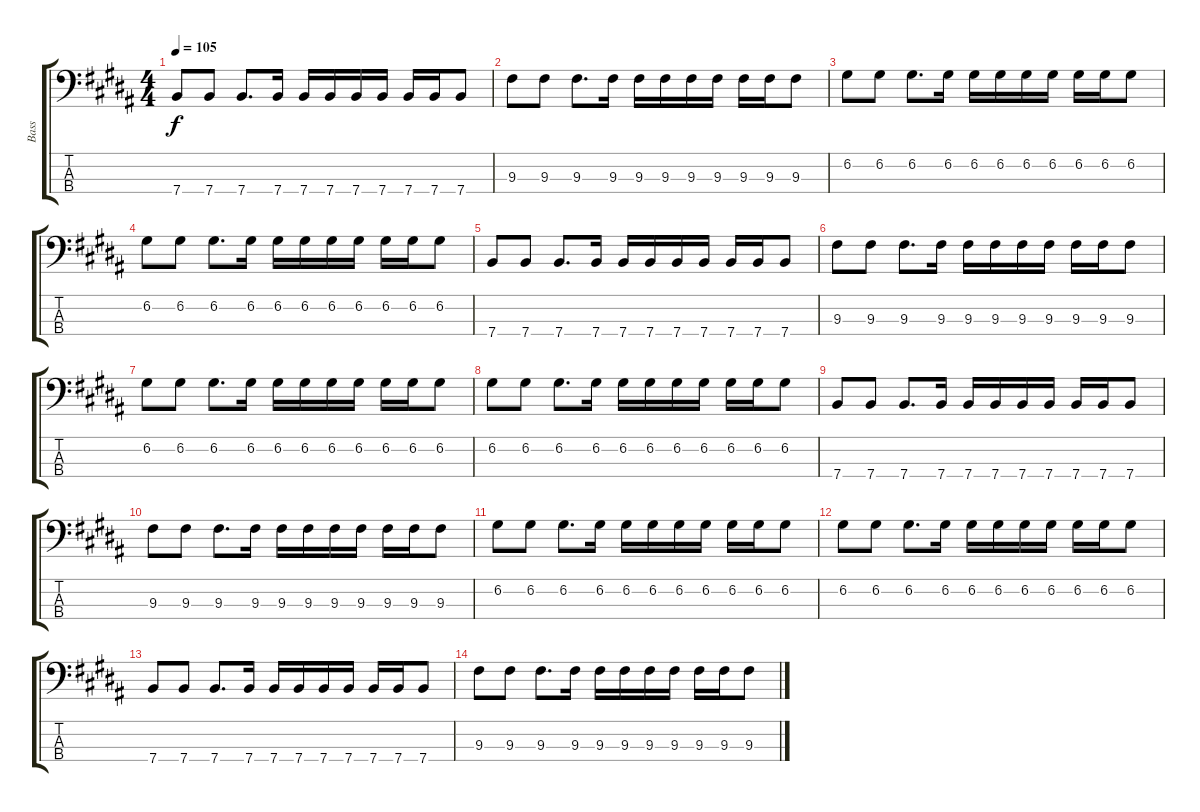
\track ("Bass" "Bass") {instrument electricbasspick}
\staff {score tabs}
\tuning (G2 D2 A1 E1) {hide}
\ts (4 4)
\tempo 105
\clef f4
\ks b
7.4.8{dy f} 7.4.8 7.4.8{d} 7.4.16 7.4.16 7.4.16 7.4.16 7.4.16 7.4.16 7.4.16 7.4.8 |
9.3.8 9.3.8 9.3.8{d} 9.3.16 9.3.16 9.3.16 9.3.16 9.3.16 9.3.16 9.3.16 9.3.8 |
6.2.8 6.2.8 6.2.8{d} 6.2.16 6.2.16 6.2.16 6.2.16 6.2.16 6.2.16 6.2.16 6.2.8 |
6.2.8 6.2.8 6.2.8{d} 6.2.16 6.2.16 6.2.16 6.2.16 6.2.16 6.2.16 6.2.16 6.2.8 |
7.4.8 7.4.8 7.4.8{d} 7.4.16 7.4.16 7.4.16 7.4.16 7.4.16 7.4.16 7.4.16 7.4.8 |
9.3.8 9.3.8 9.3.8{d} 9.3.16 9.3.16 9.3.16 9.3.16 9.3.16 9.3.16 9.3.16 9.3.8 |
6.2.8 6.2.8 6.2.8{d} 6.2.16 6.2.16 6.2.16 6.2.16 6.2.16 6.2.16 6.2.16 6.2.8 |
6.2.8 6.2.8 6.2.8{d} 6.2.16 6.2.16 6.2.16 6.2.16 6.2.16 6.2.16 6.2.16 6.2.8 |
7.4.8 7.4.8 7.4.8{d} 7.4.16 7.4.16 7.4.16 7.4.16 7.4.16 7.4.16 7.4.16 7.4.8 |
9.3.8 9.3.8 9.3.8{d} 9.3.16 9.3.16 9.3.16 9.3.16 9.3.16 9.3.16 9.3.16 9.3.8 |
6.2.8 6.2.8 6.2.8{d} 6.2.16 6.2.16 6.2.16 6.2.16 6.2.16 6.2.16 6.2.16 6.2.8 |
6.2.8 6.2.8 6.2.8{d} 6.2.16 6.2.16 6.2.16 6.2.16 6.2.16 6.2.16 6.2.16 6.2.8 |
7.4.8 7.4.8 7.4.8{d} 7.4.16 7.4.16 7.4.16 7.4.16 7.4.16 7.4.16 7.4.16 7.4.8 |
9.3.8 9.3.8 9.3.8{d} 9.3.16 9.3.16 9.3.16 9.3.16 9.3.16 9.3.16 9.3.16 9.3.8
